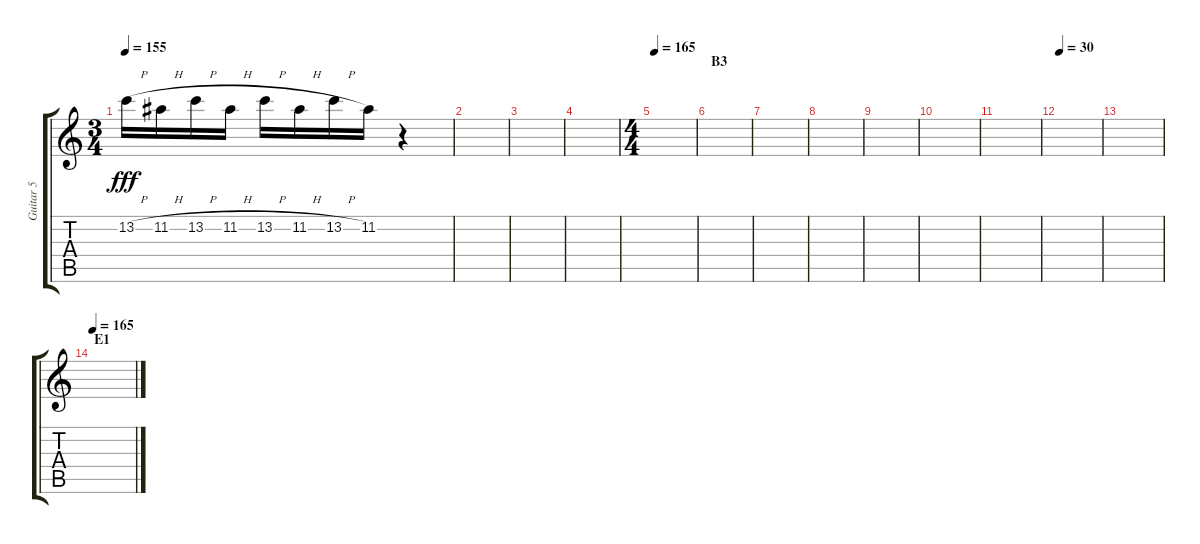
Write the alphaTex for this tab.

\track ("Guitar 5" "Guitar 5") {instrument distortionguitar}
\staff {score tabs}
\tuning (E4 B3 G3 D3 A2 E2) {hide}
\ts (3 4)
\tempo 155
\clef g2
\ks c
13.2{h}.16{dy fff} 11.2{h}.16 13.2{h}.16 11.2{h}.16 13.2{h}.16 11.2{h}.16 13.2{h}.16 11.2.16 r.4 |
|
|
|
\ts (4 4)
\tempo 165
|
\section ("" "B3")
|
|
|
|
|
|
\tempo 30
|
|
\section ("" "E1")
\tempo 165
